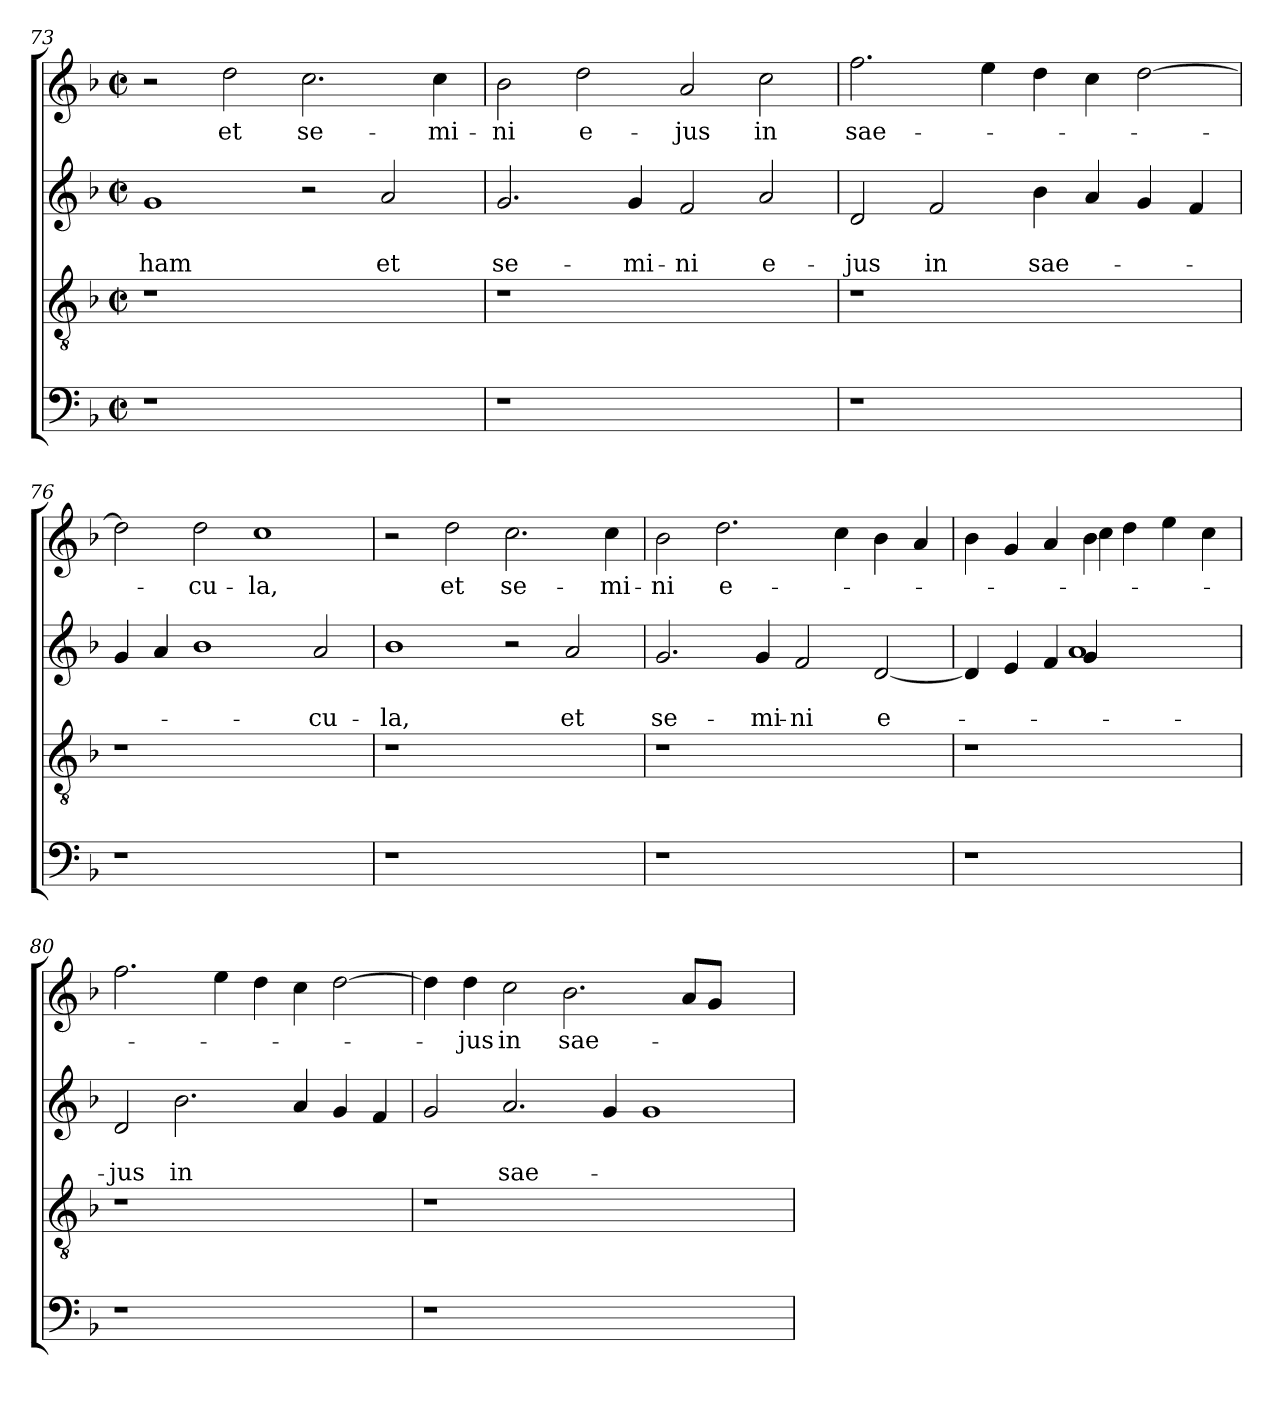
**kern	**kern	**kern	**text	**text	**kern	**text
*part4	*part3	*part2	*part2	*part2	*part1	*part1
*staff4	*staff3	*staff2	*staff2	*staff2	*staff1	*staff1
*clefF4	*clefGv2	*clefG2	*	*	*clefG2	*
*k[b-]	*k[b-]	*k[b-]	*	*	*k[b-]	*
*F:	*F:	*F:	*	*	*F:	*
*M2/2	*M2/2	*M2/2	*	*	*M2/2	*
*met(c|)	*met(c|)	*met(c|)	*	*	*met(c|)	*
=73	=73	=73	=73	=73	=73	=73
!	!	!	!	!LO:LY:b	!	!
1r	1r	1g	.	-ham	2r	.
!	!	!	!	!	!	!LO:LY:b
.	.	.	.	.	2dd\	et
!	!	!	!	!	!	!LO:LY:b
1ryy	1ryy	2r	.	.	2.cc\	se-
!	!	!	!	!LO:LY:b	!	!
.	.	2a/	.	et	.	.
!	!	!	!	!	!	!LO:LY:b
.	.	.	.	.	4cc\	-mi-
=74	=74	=74	=74	=74	=74	=74
!	!	!	!	!LO:LY:b	!	!LO:LY:b
1r	1r	2.g/	.	se-	2b-\	-ni
!	!	!	!	!	!	!LO:LY:b
.	.	.	.	.	2dd\	e-
!	!	!	!	!LO:LY:b	!	!
.	.	4g/	.	-mi-	.	.
!	!	!	!	!LO:LY:b:rj	!	!LO:LY:b
1ryy	1ryy	2f/	.	-ni	2a/	-jus
!	!	!	!	!LO:LY:b	!	!LO:LY:b
.	.	2a/	.	e-	2cc\	in
=75	=75	=75	=75	=75	=75	=75
!	!	!	!	!LO:LY:b	!	!LO:LY:b
1r	1r	2d/	.	-jus	2.ff\	sae-
!	!	!	!	!LO:LY:b	!	!
.	.	2f/	.	in	.	.
.	.	.	.	.	4ee\	.
!	!	!	!	!LO:LY:b	!	!
1ryy	1ryy	4b-\	.	sae-	4dd\	.
.	.	4a/	.	.	4cc\	.
.	.	4g/	.	.	[>2dd\	.
.	.	4f/	.	.	.	.
=76	=76	=76	=76	=76	=76	=76
1r	1r	4g/	.	.	2dd\]	.
.	.	4a/	.	.	.	.
!	!	!	!	!	!	!LO:LY:b
.	.	1b-	.	.	2dd\	-cu-
!	!	!	!	!	!	!LO:LY:b
1ryy	1ryy	.	.	.	1cc	-la,
!	!	!	!	!LO:LY:b	!	!
.	.	2a/	.	-cu-	.	.
!!LO:LB:g=z
=77	=77	=77	=77	=77	=77	=77
!	!	!	!	!LO:LY:b	!	!
1r	1r	1b-	.	-la,	2r	.
!	!	!	!	!	!	!LO:LY:b
.	.	.	.	.	2dd\	et
!	!	!	!	!	!	!LO:LY:b
1ryy	1ryy	2r	.	.	2.cc\	se-
!	!	!	!	!LO:LY:b	!	!
.	.	2a/	.	et	.	.
!	!	!	!	!	!	!LO:LY:b
.	.	.	.	.	4cc\	-mi-
=78	=78	=78	=78	=78	=78	=78
!	!	!	!	!LO:LY:b	!	!LO:LY:b
1r	1r	2.g/	.	se-	2b-\	-ni
!	!	!	!	!	!	!LO:LY:b:rj
.	.	.	.	.	2.dd\	e-
!	!	!	!	!LO:LY:b	!	!
.	.	4g/	.	-mi-	.	.
!	!	!	!	!LO:LY:b:rj	!	!
1ryy	1ryy	2f/	.	-ni	.	.
.	.	.	.	.	4cc\	.
!	!	!	!	!LO:LY:b:rj	!	!
.	.	[<2d/	.	e-	4b-\	.
.	.	.	.	.	4a/	.
=79	=79	=79	=79	=79	=79	=79
*	*	*^	*	*	*^	*
1r	1r	4d/]	2.ryy	.	.	4b-\	2.ryy	.
.	.	4e/	.	.	.	4g/	.	.
.	.	4f/	.	.	.	4a/	.	.
.	.	4g/	1a	.	.	4b-\	4cc\	.
2.ryy	2.ryy	2.ryy	.	.	.	4dd\	2.ryy	.
.	.	.	.	.	.	4ee\	.	.
.	.	.	.	.	.	4cc\	.	.
*	*	*v	*v	*	*	*	*	*
*	*	*	*	*	*v	*v	*
=80	=80	=80	=80	=80	=80	=80
!	!	!	!	!LO:LY:b	!	!
1r	1r	2d/	.	-jus	2.ff\	.
!	!	!	!	!LO:LY:b	!	!
.	.	2.b-\	.	in	.	.
.	.	.	.	.	4ee\	.
1ryy	1ryy	.	.	.	4dd\	.
.	.	4a/	.	.	4cc\	.
.	.	4g/	.	.	[>2dd\	.
.	.	4f/	.	.	.	.
=81	=81	=81	=81	=81	=81	=81
1r	1r	2g/	.	.	4dd\]	.
!	!	!	!	!	!	!LO:LY:b
.	.	.	.	.	4dd\	-jus
!	!	!	!	!LO:LY:b	!	!LO:LY:b
.	.	2.a/	.	sae-	2cc\	in
!	!	!	!	!	!	!LO:LY:b
1.ryy	1.ryy	.	.	.	2.b-\	sae-
.	.	4g/	.	.	.	.
.	.	1g	.	.	.	.
.	.	.	.	.	8a/L	.
.	.	.	.	.	8g/J	.
.	.	.	.	.	2ryy	.
=	=	=	=	=	=	=
*-	*-	*-	*-	*-	*-	*-
